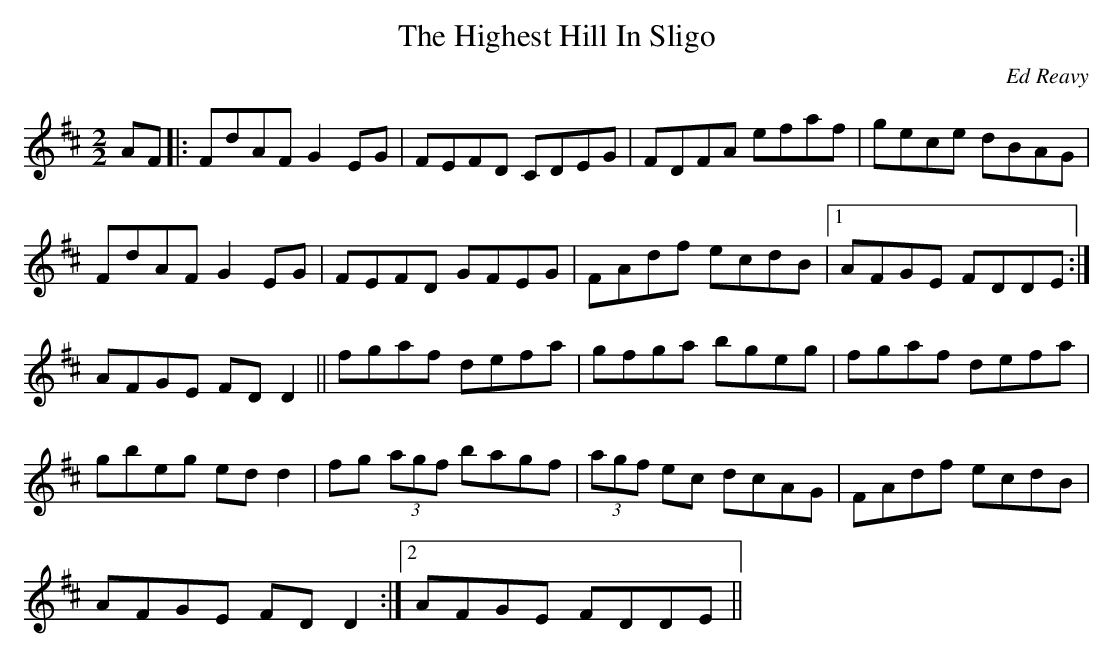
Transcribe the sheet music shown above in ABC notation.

X:1
T:The Highest Hill In Sligo
M:2/2
L:1/8
C:Ed Reavy
K:D
AF|:FdAF G2 EG|FEFD CDEG|FDFA efaf|gece dBAG|
FdAF G2 EG|FEFD GFEG|FAdf ecdB|1 AFGE FDDE:|
2 AFGE FD D2||fgaf defa|gfga bgeg|fgaf defa|
gbeg ed d2|fg (3agf bagf|(3agf ec dcAG|FAdf ecdB|
1AFGE FD D2:|2AFGE FDDE||
